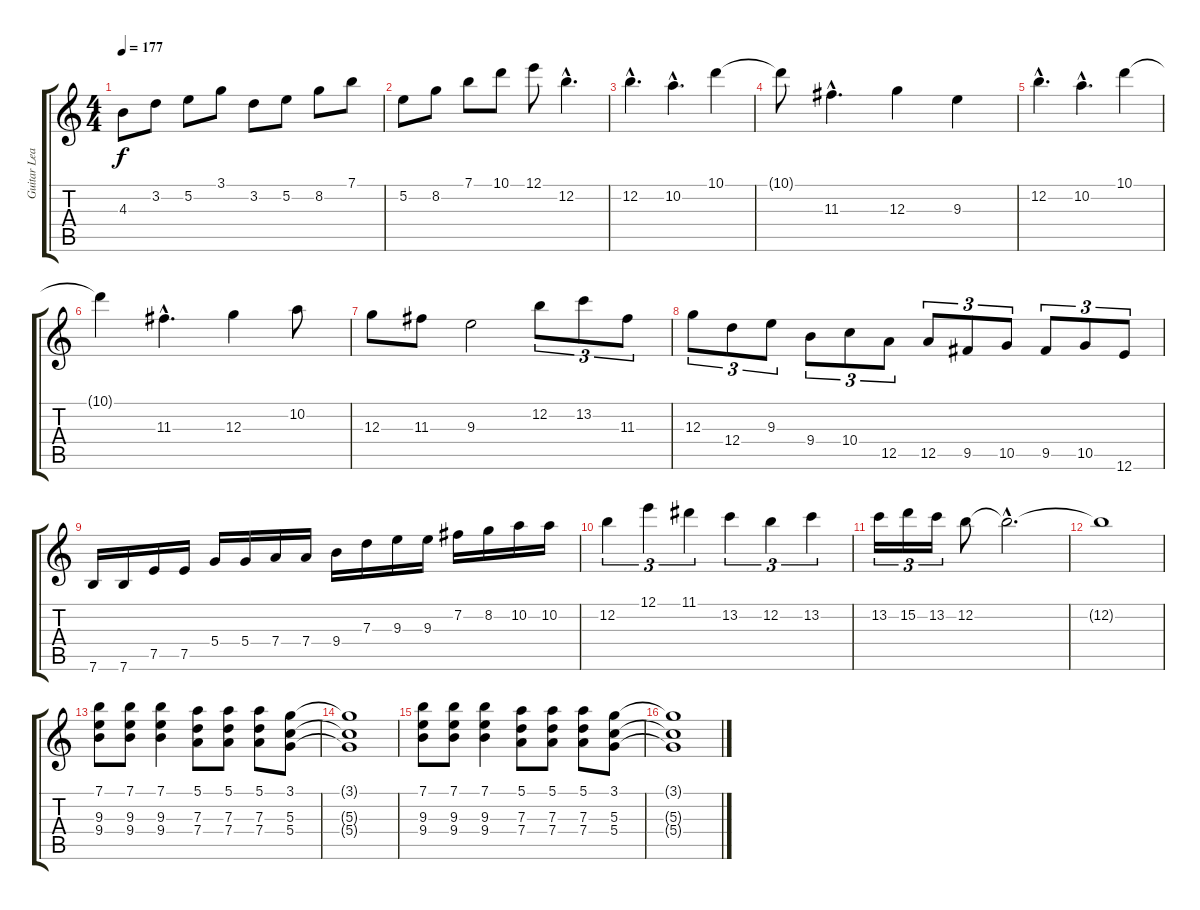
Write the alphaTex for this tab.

\track ("Guitar Lead" "Guitar Lea") {instrument distortionguitar}
\staff {score tabs}
\tuning (E4 B3 G3 D3 A2 E2) {hide}
\ts (4 4)
\tempo 177
\clef g2
\ks c
4.3.8{dy f} 3.2.8 5.2.8 3.1.8 3.2.8 5.2.8 8.2.8 7.1.8 |
5.2.8 8.2.8 7.1.8 10.1.8 12.1.8 12.2{hac}.4{d} |
12.2{hac}.4{d} 10.2{hac}.4{d} 10.1.4 |
10.1{t}.8 11.3{hac}.4{d} 12.3.4 9.3.4 |
12.2{hac}.4{d} 10.2{hac}.4{d} 10.1.4 |
10.1{t}.4 11.3{hac}.4{d} 12.3.4 10.2.8 |
12.3.8 11.3.8 9.3.2 12.2.8{tu (3 2)} 13.2.8{tu (3 2)} 11.3.8{tu (3 2)} |
12.3.8{tu (3 2)} 12.4.8{tu (3 2)} 9.3.8{tu (3 2)} 9.4.8{tu (3 2)} 10.4.8{tu (3 2)} 12.5.8{tu (3 2)} 12.5.8{tu (3 2)} 9.5.8{tu (3 2)} 10.5.8{tu (3 2)} 9.5.8{tu (3 2)} 10.5.8{tu (3 2)} 12.6.8{tu (3 2)} |
7.6.16 7.6.16 7.5.16 7.5.16 5.4.16 5.4.16 7.4.16 7.4.16 9.4.16 7.3.16 9.3.16 9.3.16 7.2.16 8.2.16 10.2.16 10.2.16 |
12.2.4{tu (3 2)} 12.1.4{tu (3 2)} 11.1.4{tu (3 2)} 13.2.4{tu (3 2)} 12.2.4{tu (3 2)} 13.2.4{tu (3 2)} |
13.2.16{tu (3 2)} 15.2.16{tu (3 2)} 13.2.16{tu (3 2)} 12.2.8 12.2{hac t}.2{d} |
12.2{t}.1 |
(7.1 9.3 9.4).8 (7.1 9.3 9.4).8 (7.1 9.3 9.4).4 (5.1 7.3 7.4).8 (5.1 7.3 7.4).8 (5.1 7.3 7.4).8 (3.1 5.3 5.4).8 |
(3.1{t} 5.3{t} 5.4{t}).1 |
(7.1 9.3 9.4).8 (7.1 9.3 9.4).8 (7.1 9.3 9.4).4 (5.1 7.3 7.4).8 (5.1 7.3 7.4).8 (5.1 7.3 7.4).8 (3.1 5.3 5.4).8 |
(3.1{t} 5.3{t} 5.4{t}).1
